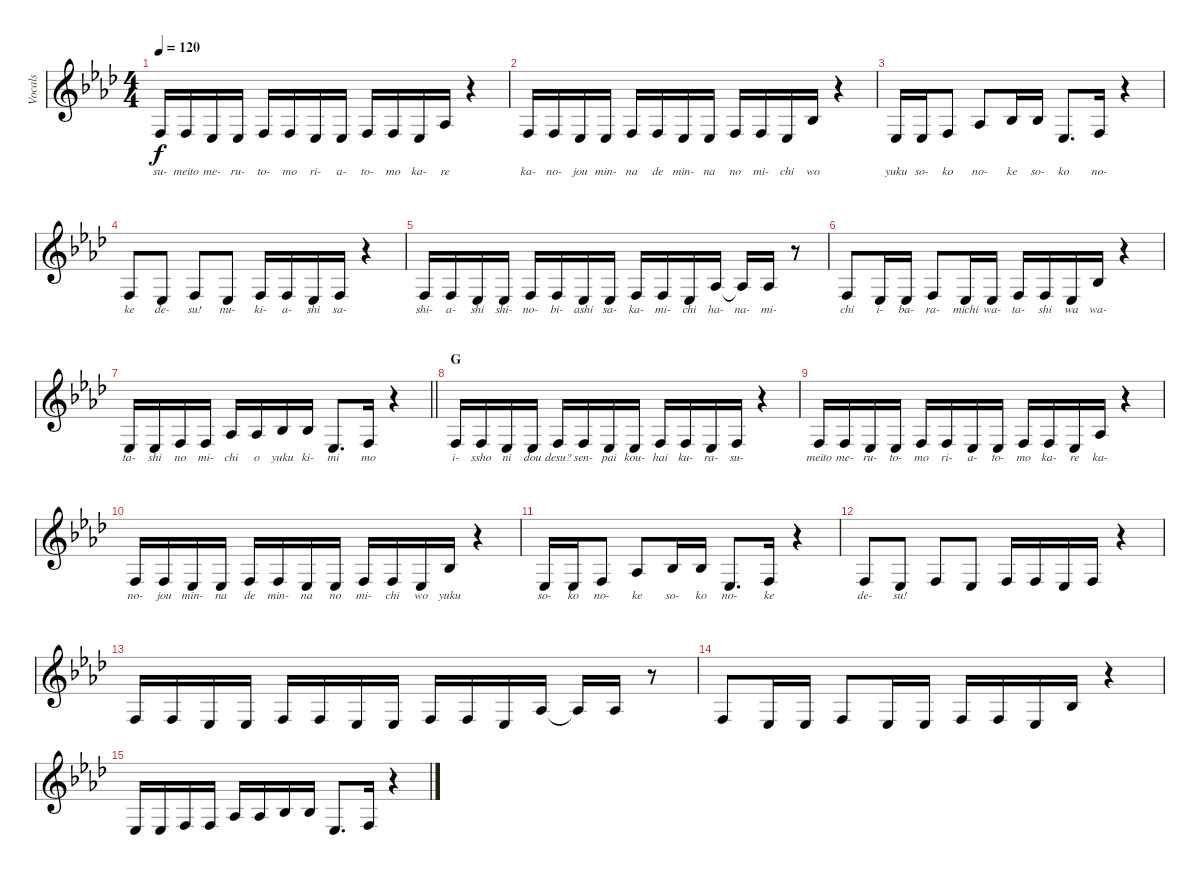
\track ("Vocals" "Vocals") {instrument violin}
\staff {score}
\tuning (E4 B3 G3 D3 A2 E2) {hide}
\ts (4 4)
\tempo 120
\clef g2
\ks ab
3.4.16{lyrics (0 "su-") lyrics (1 "") lyrics (2 "") lyrics (3 "") lyrics (4 "") dy f} 3.4.16{lyrics (0 "meito") lyrics (1 "") lyrics (2 "") lyrics (3 "") lyrics (4 "")} 1.4.16{lyrics (0 "me-") lyrics (1 "") lyrics (2 "") lyrics (3 "") lyrics (4 "")} 1.4.16{lyrics (0 "ru-") lyrics (1 "") lyrics (2 "") lyrics (3 "") lyrics (4 "")} 3.4.16{lyrics (0 "to-") lyrics (1 "") lyrics (2 "") lyrics (3 "") lyrics (4 "")} 3.4.16{lyrics (0 "mo") lyrics (1 "") lyrics (2 "") lyrics (3 "") lyrics (4 "")} 1.4.16{lyrics (0 "ri-") lyrics (1 "") lyrics (2 "") lyrics (3 "") lyrics (4 "")} 1.4.16{lyrics (0 "a-") lyrics (1 "") lyrics (2 "") lyrics (3 "") lyrics (4 "")} 3.4.16{lyrics (0 "to-") lyrics (1 "") lyrics (2 "") lyrics (3 "") lyrics (4 "")} 3.4.16{lyrics (0 "mo") lyrics (1 "") lyrics (2 "") lyrics (3 "") lyrics (4 "")} 1.4.16{lyrics (0 "ka-") lyrics (1 "") lyrics (2 "") lyrics (3 "") lyrics (4 "")} 1.3.16{lyrics (0 "re") lyrics (1 "") lyrics (2 "") lyrics (3 "") lyrics (4 "")} r.4 |
3.4.16{lyrics (0 "ka-") lyrics (1 "") lyrics (2 "") lyrics (3 "") lyrics (4 "")} 3.4.16{lyrics (0 "no-") lyrics (1 "") lyrics (2 "") lyrics (3 "") lyrics (4 "")} 1.4.16{lyrics (0 "jou") lyrics (1 "") lyrics (2 "") lyrics (3 "") lyrics (4 "")} 1.4.16{lyrics (0 "min-") lyrics (1 "") lyrics (2 "") lyrics (3 "") lyrics (4 "")} 3.4.16{lyrics (0 "na") lyrics (1 "") lyrics (2 "") lyrics (3 "") lyrics (4 "")} 3.4.16{lyrics (0 "de") lyrics (1 "") lyrics (2 "") lyrics (3 "") lyrics (4 "")} 1.4.16{lyrics (0 "min-") lyrics (1 "") lyrics (2 "") lyrics (3 "") lyrics (4 "")} 1.4.16{lyrics (0 "na") lyrics (1 "") lyrics (2 "") lyrics (3 "") lyrics (4 "")} 3.4.16{lyrics (0 "no") lyrics (1 "") lyrics (2 "") lyrics (3 "") lyrics (4 "")} 3.4.16{lyrics (0 "mi-") lyrics (1 "") lyrics (2 "") lyrics (3 "") lyrics (4 "")} 1.4.16{lyrics (0 "chi") lyrics (1 "") lyrics (2 "") lyrics (3 "") lyrics (4 "")} 3.3.16{lyrics (0 "wo") lyrics (1 "") lyrics (2 "") lyrics (3 "") lyrics (4 "")} r.4 |
1.4.16{lyrics (0 "yuku") lyrics (1 "") lyrics (2 "") lyrics (3 "") lyrics (4 "")} 1.4.16{lyrics (0 "so-") lyrics (1 "") lyrics (2 "") lyrics (3 "") lyrics (4 "")} 3.4.8{lyrics (0 "ko") lyrics (1 "") lyrics (2 "") lyrics (3 "") lyrics (4 "")} 1.3.8{lyrics (0 "no-") lyrics (1 "") lyrics (2 "") lyrics (3 "") lyrics (4 "")} 3.3.16{lyrics (0 "ke") lyrics (1 "") lyrics (2 "") lyrics (3 "") lyrics (4 "")} 3.3.16{lyrics (0 "so-") lyrics (1 "") lyrics (2 "") lyrics (3 "") lyrics (4 "")} 1.4.8{d lyrics (0 "ko") lyrics (1 "") lyrics (2 "") lyrics (3 "") lyrics (4 "")} 3.4.16{lyrics (0 "no-") lyrics (1 "") lyrics (2 "") lyrics (3 "") lyrics (4 "")} r.4 |
3.4.8{lyrics (0 "ke") lyrics (1 "") lyrics (2 "") lyrics (3 "") lyrics (4 "")} 1.4.8{lyrics (0 "de-") lyrics (1 "") lyrics (2 "") lyrics (3 "") lyrics (4 "")} 3.4.8{lyrics (0 "su!") lyrics (1 "") lyrics (2 "") lyrics (3 "") lyrics (4 "")} 1.4.8{lyrics (0 "nu-") lyrics (1 "") lyrics (2 "") lyrics (3 "") lyrics (4 "")} 3.4.16{lyrics (0 "ki-") lyrics (1 "") lyrics (2 "") lyrics (3 "") lyrics (4 "")} 3.4.16{lyrics (0 "a-") lyrics (1 "") lyrics (2 "") lyrics (3 "") lyrics (4 "")} 1.4.16{lyrics (0 "shi") lyrics (1 "") lyrics (2 "") lyrics (3 "") lyrics (4 "")} 3.4.16{lyrics (0 "sa-") lyrics (1 "") lyrics (2 "") lyrics (3 "") lyrics (4 "")} r.4 |
3.4.16{lyrics (0 "shi-") lyrics (1 "") lyrics (2 "") lyrics (3 "") lyrics (4 "")} 3.4.16{lyrics (0 "a-") lyrics (1 "") lyrics (2 "") lyrics (3 "") lyrics (4 "")} 1.4.16{lyrics (0 "shi") lyrics (1 "") lyrics (2 "") lyrics (3 "") lyrics (4 "")} 1.4.16{lyrics (0 "shi-") lyrics (1 "") lyrics (2 "") lyrics (3 "") lyrics (4 "")} 3.4.16{lyrics (0 "no-") lyrics (1 "") lyrics (2 "") lyrics (3 "") lyrics (4 "")} 3.4.16{lyrics (0 "bi-") lyrics (1 "") lyrics (2 "") lyrics (3 "") lyrics (4 "")} 1.4.16{lyrics (0 "ashi") lyrics (1 "") lyrics (2 "") lyrics (3 "") lyrics (4 "")} 1.4.16{lyrics (0 "sa-") lyrics (1 "") lyrics (2 "") lyrics (3 "") lyrics (4 "")} 3.4.16{lyrics (0 "ka-") lyrics (1 "") lyrics (2 "") lyrics (3 "") lyrics (4 "")} 3.4.16{lyrics (0 "mi-") lyrics (1 "") lyrics (2 "") lyrics (3 "") lyrics (4 "")} 1.4.16{lyrics (0 "chi") lyrics (1 "") lyrics (2 "") lyrics (3 "") lyrics (4 "")} 1.3.16{lyrics (0 "ha-") lyrics (1 "") lyrics (2 "") lyrics (3 "") lyrics (4 "")} 1.3{t}.16{lyrics (0 "na-") lyrics (1 "") lyrics (2 "") lyrics (3 "") lyrics (4 "")} 1.3.16{lyrics (0 "mi-") lyrics (1 "") lyrics (2 "") lyrics (3 "") lyrics (4 "")} r.8 |
3.4.8{lyrics (0 "chi") lyrics (1 "") lyrics (2 "") lyrics (3 "") lyrics (4 "")} 1.4.16{lyrics (0 "i-") lyrics (1 "") lyrics (2 "") lyrics (3 "") lyrics (4 "")} 1.4.16{lyrics (0 "ba-") lyrics (1 "") lyrics (2 "") lyrics (3 "") lyrics (4 "")} 3.4.8{lyrics (0 "ra-") lyrics (1 "") lyrics (2 "") lyrics (3 "") lyrics (4 "")} 1.4.16{lyrics (0 "michi") lyrics (1 "") lyrics (2 "") lyrics (3 "") lyrics (4 "")} 1.4.16{lyrics (0 "wa-") lyrics (1 "") lyrics (2 "") lyrics (3 "") lyrics (4 "")} 3.4.16{lyrics (0 "ta-") lyrics (1 "") lyrics (2 "") lyrics (3 "") lyrics (4 "")} 3.4.16{lyrics (0 "shi") lyrics (1 "") lyrics (2 "") lyrics (3 "") lyrics (4 "")} 1.4.16{lyrics (0 "wa") lyrics (1 "") lyrics (2 "") lyrics (3 "") lyrics (4 "")} 3.3.16{lyrics (0 "wa-") lyrics (1 "") lyrics (2 "") lyrics (3 "") lyrics (4 "")} r.4 |
\barLineRight lightlight
1.4.16{lyrics (0 "ta-") lyrics (1 "") lyrics (2 "") lyrics (3 "") lyrics (4 "")} 1.4.16{lyrics (0 "shi") lyrics (1 "") lyrics (2 "") lyrics (3 "") lyrics (4 "")} 3.4.16{lyrics (0 "no") lyrics (1 "") lyrics (2 "") lyrics (3 "") lyrics (4 "")} 3.4.16{lyrics (0 "mi-") lyrics (1 "") lyrics (2 "") lyrics (3 "") lyrics (4 "")} 1.3.16{lyrics (0 "chi") lyrics (1 "") lyrics (2 "") lyrics (3 "") lyrics (4 "")} 1.3.16{lyrics (0 "o") lyrics (1 "") lyrics (2 "") lyrics (3 "") lyrics (4 "")} 3.3.16{lyrics (0 "yuku") lyrics (1 "") lyrics (2 "") lyrics (3 "") lyrics (4 "")} 3.3.16{lyrics (0 "ki-") lyrics (1 "") lyrics (2 "") lyrics (3 "") lyrics (4 "")} 1.4.8{d lyrics (0 "mi") lyrics (1 "") lyrics (2 "") lyrics (3 "") lyrics (4 "")} 3.4.16{lyrics (0 "mo") lyrics (1 "") lyrics (2 "") lyrics (3 "") lyrics (4 "")} r.4 |
\section ("" "G")
3.4.16{lyrics (0 "i-") lyrics (1 "") lyrics (2 "") lyrics (3 "") lyrics (4 "")} 3.4.16{lyrics (0 "ssho") lyrics (1 "") lyrics (2 "") lyrics (3 "") lyrics (4 "")} 1.4.16{lyrics (0 "ni") lyrics (1 "") lyrics (2 "") lyrics (3 "") lyrics (4 "")} 1.4.16{lyrics (0 "dou") lyrics (1 "") lyrics (2 "") lyrics (3 "") lyrics (4 "")} 3.4.16{lyrics (0 "desu?") lyrics (1 "") lyrics (2 "") lyrics (3 "") lyrics (4 "")} 3.4.16{lyrics (0 "sen-") lyrics (1 "") lyrics (2 "") lyrics (3 "") lyrics (4 "")} 1.4.16{lyrics (0 "pai") lyrics (1 "") lyrics (2 "") lyrics (3 "") lyrics (4 "")} 1.4.16{lyrics (0 "kou-") lyrics (1 "") lyrics (2 "") lyrics (3 "") lyrics (4 "")} 3.4.16{lyrics (0 "hai") lyrics (1 "") lyrics (2 "") lyrics (3 "") lyrics (4 "")} 3.4.16{lyrics (0 "ku-") lyrics (1 "") lyrics (2 "") lyrics (3 "") lyrics (4 "")} 1.4.16{lyrics (0 "ra-") lyrics (1 "") lyrics (2 "") lyrics (3 "") lyrics (4 "")} 3.4.16{lyrics (0 "su-") lyrics (1 "") lyrics (2 "") lyrics (3 "") lyrics (4 "")} r.4 |
3.4.16{lyrics (0 "meito") lyrics (1 "") lyrics (2 "") lyrics (3 "") lyrics (4 "")} 3.4.16{lyrics (0 "me-") lyrics (1 "") lyrics (2 "") lyrics (3 "") lyrics (4 "")} 1.4.16{lyrics (0 "ru-") lyrics (1 "") lyrics (2 "") lyrics (3 "") lyrics (4 "")} 1.4.16{lyrics (0 "to-") lyrics (1 "") lyrics (2 "") lyrics (3 "") lyrics (4 "")} 3.4.16{lyrics (0 "mo") lyrics (1 "") lyrics (2 "") lyrics (3 "") lyrics (4 "")} 3.4.16{lyrics (0 "ri-") lyrics (1 "") lyrics (2 "") lyrics (3 "") lyrics (4 "")} 1.4.16{lyrics (0 "a-") lyrics (1 "") lyrics (2 "") lyrics (3 "") lyrics (4 "")} 1.4.16{lyrics (0 "to-") lyrics (1 "") lyrics (2 "") lyrics (3 "") lyrics (4 "")} 3.4.16{lyrics (0 "mo") lyrics (1 "") lyrics (2 "") lyrics (3 "") lyrics (4 "")} 3.4.16{lyrics (0 "ka-") lyrics (1 "") lyrics (2 "") lyrics (3 "") lyrics (4 "")} 1.4.16{lyrics (0 "re") lyrics (1 "") lyrics (2 "") lyrics (3 "") lyrics (4 "")} 1.3.16{lyrics (0 "ka-") lyrics (1 "") lyrics (2 "") lyrics (3 "") lyrics (4 "")} r.4 |
3.4.16{lyrics (0 "no-") lyrics (1 "") lyrics (2 "") lyrics (3 "") lyrics (4 "")} 3.4.16{lyrics (0 "jou") lyrics (1 "") lyrics (2 "") lyrics (3 "") lyrics (4 "")} 1.4.16{lyrics (0 "min-") lyrics (1 "") lyrics (2 "") lyrics (3 "") lyrics (4 "")} 1.4.16{lyrics (0 "na") lyrics (1 "") lyrics (2 "") lyrics (3 "") lyrics (4 "")} 3.4.16{lyrics (0 "de") lyrics (1 "") lyrics (2 "") lyrics (3 "") lyrics (4 "")} 3.4.16{lyrics (0 "min-") lyrics (1 "") lyrics (2 "") lyrics (3 "") lyrics (4 "")} 1.4.16{lyrics (0 "na") lyrics (1 "") lyrics (2 "") lyrics (3 "") lyrics (4 "")} 1.4.16{lyrics (0 "no") lyrics (1 "") lyrics (2 "") lyrics (3 "") lyrics (4 "")} 3.4.16{lyrics (0 "mi-") lyrics (1 "") lyrics (2 "") lyrics (3 "") lyrics (4 "")} 3.4.16{lyrics (0 "chi") lyrics (1 "") lyrics (2 "") lyrics (3 "") lyrics (4 "")} 1.4.16{lyrics (0 "wo") lyrics (1 "") lyrics (2 "") lyrics (3 "") lyrics (4 "")} 3.3.16{lyrics (0 "yuku") lyrics (1 "") lyrics (2 "") lyrics (3 "") lyrics (4 "")} r.4 |
1.4.16{lyrics (0 "so-") lyrics (1 "") lyrics (2 "") lyrics (3 "") lyrics (4 "")} 1.4.16{lyrics (0 "ko") lyrics (1 "") lyrics (2 "") lyrics (3 "") lyrics (4 "")} 3.4.8{lyrics (0 "no-") lyrics (1 "") lyrics (2 "") lyrics (3 "") lyrics (4 "")} 1.3.8{lyrics (0 "ke") lyrics (1 "") lyrics (2 "") lyrics (3 "") lyrics (4 "")} 3.3.16{lyrics (0 "so-") lyrics (1 "") lyrics (2 "") lyrics (3 "") lyrics (4 "")} 3.3.16{lyrics (0 "ko") lyrics (1 "") lyrics (2 "") lyrics (3 "") lyrics (4 "")} 1.4.8{d lyrics (0 "no-") lyrics (1 "") lyrics (2 "") lyrics (3 "") lyrics (4 "")} 3.4.16{lyrics (0 "ke") lyrics (1 "") lyrics (2 "") lyrics (3 "") lyrics (4 "")} r.4 |
3.4.8{lyrics (0 "de-") lyrics (1 "") lyrics (2 "") lyrics (3 "") lyrics (4 "")} 1.4.8{lyrics (0 "su!") lyrics (1 "") lyrics (2 "") lyrics (3 "") lyrics (4 "")} 3.4.8 1.4.8 3.4.16 3.4.16 1.4.16 3.4.16 r.4 |
3.4.16 3.4.16 1.4.16 1.4.16 3.4.16 3.4.16 1.4.16 1.4.16 3.4.16 3.4.16 1.4.16 1.3.16 1.3{t}.16 1.3.16 r.8 |
3.4.8 1.4.16 1.4.16 3.4.8 1.4.16 1.4.16 3.4.16 3.4.16 1.4.16 3.3.16 r.4 |
1.4.16 1.4.16 3.4.16 3.4.16 1.3.16 1.3.16 3.3.16 3.3.16 1.4.8{d} 3.4.16 r.4
